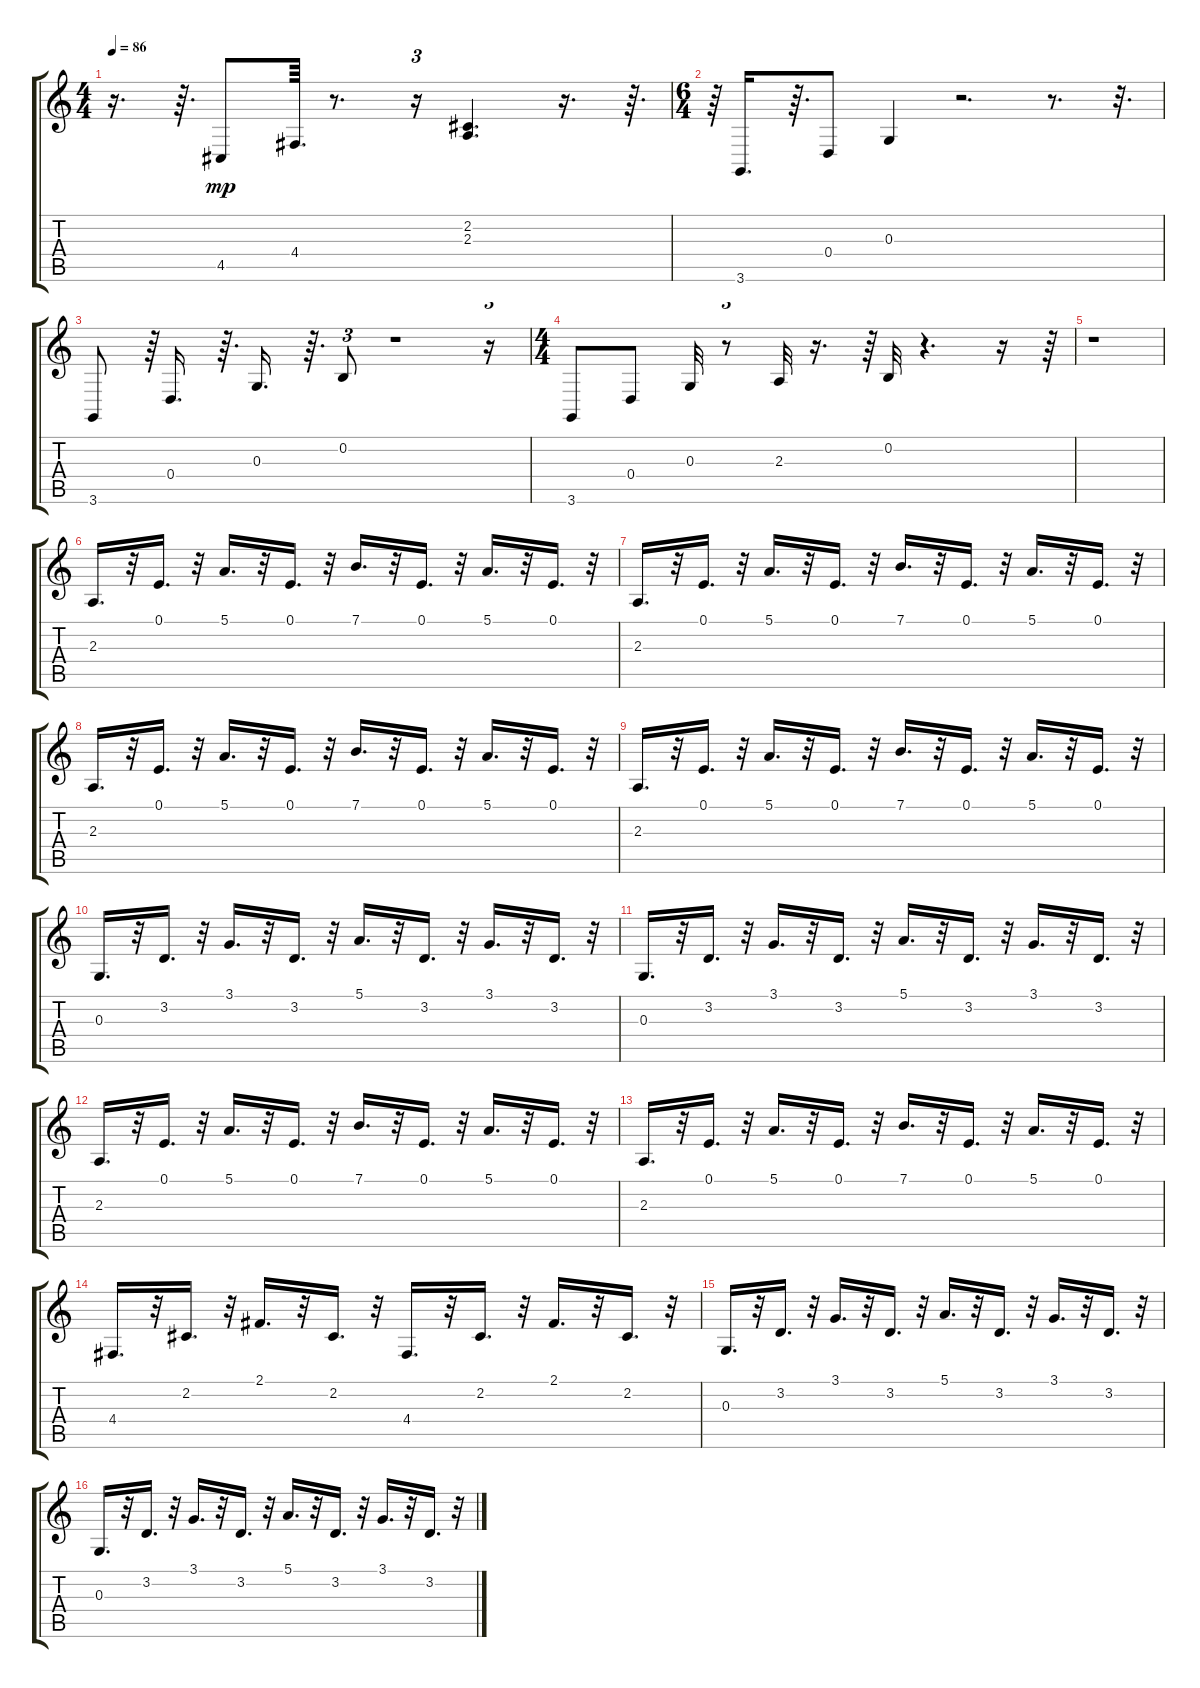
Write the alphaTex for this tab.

\track "" {instrument acousticgrandpiano}
\staff {score tabs}
\tuning (E4 B3 G3 D3 A2 E2) {hide}
\ts (4 4)
\tempo 86
\clef g2
\ks c
r.16{d dy mp} r.64{d} 4.5.8 4.4.64{d} r.8{d} r.16{tu (3 2)} (2.2 2.3).4{d} r.16{d} r.64{d} |
\ts (6 4)
r.64 3.6.16{d} r.64{d} 0.4.8 0.3.4 r.2{d} r.8{d} r.32{d} |
3.6.8 r.64{tu (3 2)} 0.4.16{d} r.64{d} 0.3.16{d} r.64{d} 0.2.8{tu (3 2)} r.1 r.16{tu (3 2)} |
\ts (4 4)
3.6.8 0.4.8 0.3.32 r.8{tu (3 2)} 2.3.32 r.16{d} r.64{tu (3 2)} 0.2.32 r.4{d} r.16 r.64 |
r.1 |
2.3.16{d} r.32 0.1.16{d} r.32 5.1.16{d} r.32 0.1.16{d} r.32 7.1.16{d} r.32 0.1.16{d} r.32 5.1.16{d} r.32 0.1.16{d} r.32 |
2.3.16{d} r.32 0.1.16{d} r.32 5.1.16{d} r.32 0.1.16{d} r.32 7.1.16{d} r.32 0.1.16{d} r.32 5.1.16{d} r.32 0.1.16{d} r.32 |
2.3.16{d} r.32 0.1.16{d} r.32 5.1.16{d} r.32 0.1.16{d} r.32 7.1.16{d} r.32 0.1.16{d} r.32 5.1.16{d} r.32 0.1.16{d} r.32 |
2.3.16{d} r.32 0.1.16{d} r.32 5.1.16{d} r.32 0.1.16{d} r.32 7.1.16{d} r.32 0.1.16{d} r.32 5.1.16{d} r.32 0.1.16{d} r.32 |
0.3.16{d} r.32 3.2.16{d} r.32 3.1.16{d} r.32 3.2.16{d} r.32 5.1.16{d} r.32 3.2.16{d} r.32 3.1.16{d} r.32 3.2.16{d} r.32 |
0.3.16{d} r.32 3.2.16{d} r.32 3.1.16{d} r.32 3.2.16{d} r.32 5.1.16{d} r.32 3.2.16{d} r.32 3.1.16{d} r.32 3.2.16{d} r.32 |
2.3.16{d} r.32 0.1.16{d} r.32 5.1.16{d} r.32 0.1.16{d} r.32 7.1.16{d} r.32 0.1.16{d} r.32 5.1.16{d} r.32 0.1.16{d} r.32 |
2.3.16{d} r.32 0.1.16{d} r.32 5.1.16{d} r.32 0.1.16{d} r.32 7.1.16{d} r.32 0.1.16{d} r.32 5.1.16{d} r.32 0.1.16{d} r.32 |
4.4.16{d} r.32 2.2.16{d} r.32 2.1.16{d} r.32 2.2.16{d} r.32 4.4.16{d} r.32 2.2.16{d} r.32 2.1.16{d} r.32 2.2.16{d} r.32 |
0.3.16{d} r.32 3.2.16{d} r.32 3.1.16{d} r.32 3.2.16{d} r.32 5.1.16{d} r.32 3.2.16{d} r.32 3.1.16{d} r.32 3.2.16{d} r.32 |
0.3.16{d} r.32 3.2.16{d} r.32 3.1.16{d} r.32 3.2.16{d} r.32 5.1.16{d} r.32 3.2.16{d} r.32 3.1.16{d} r.32 3.2.16{d} r.32
